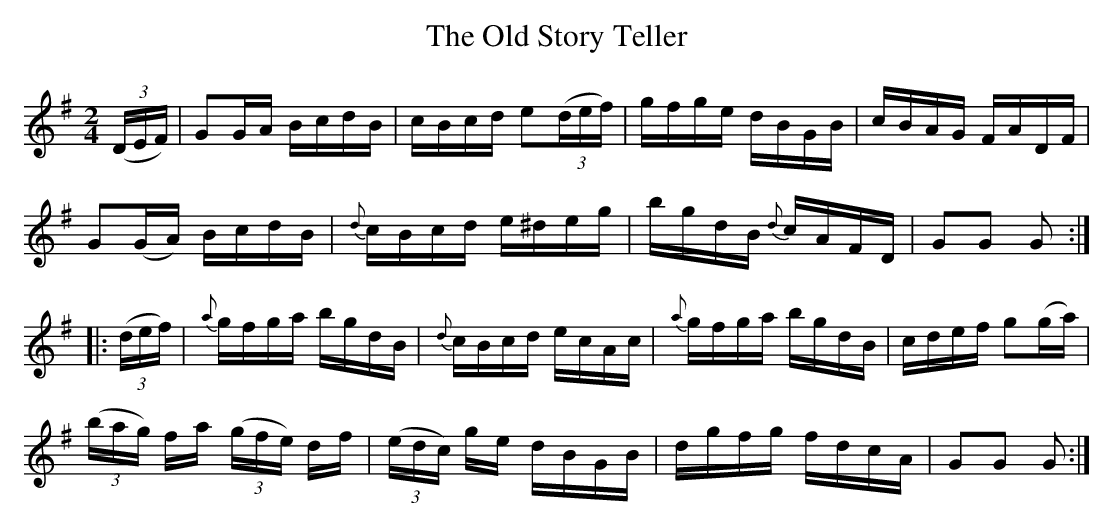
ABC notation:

X:1
T: The Old Story Teller
M: 2/4
L: 1/16
K: G
   ((3DEF) |   G2GA  BcdB |    cBcd e2((3def) |    gfge    dBGB | cBAG FADF |
              G2(GA) BcdB | {d}cBcd   e^deg   |    bgdB {d}cAFD | G2G2 G2  :|
|: ((3def) | {a}gfga bgdB | {d}cBcd   ecAc    | {a}gfga    bgdB | cdef g2(ga) |
            ((3bag) fa ((3gfe) df | ((3edc) ge dBGB | dgfg fdcA | G2G2 G2  :|
